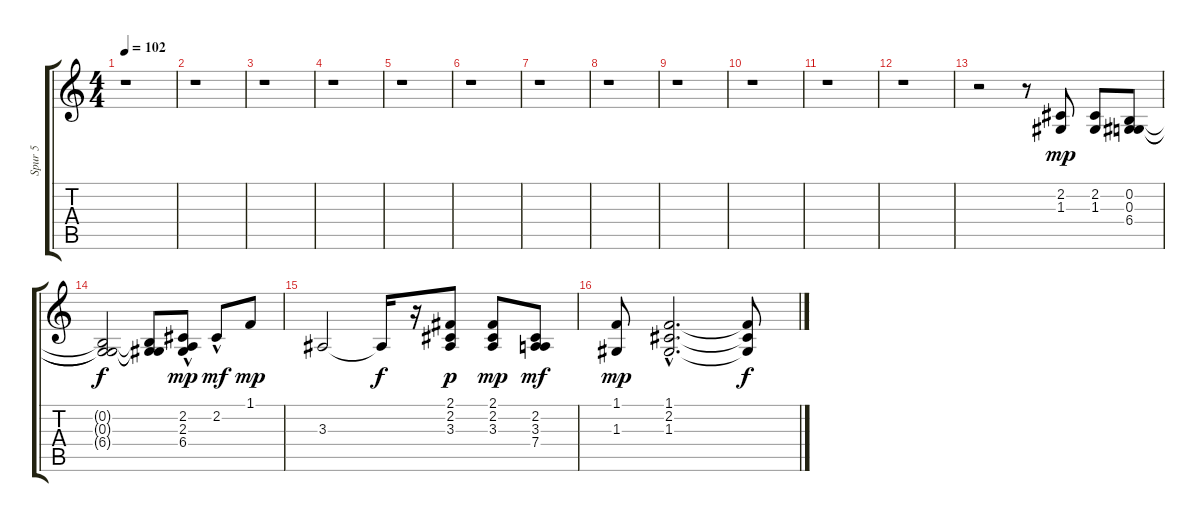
\track ("Spur 5" "Spur 5") {instrument synthstrings1}
\staff {score tabs}
\tuning (E4 B3 G3 D3 A2 E2) {hide}
\ts (4 4)
\tempo 102
\clef g2
\ks c
r.1{dy f} |
r.1 |
r.1 |
r.1 |
r.1 |
r.1 |
r.1 |
r.1 |
r.1 |
r.1 |
r.1 |
r.1 |
r.2 r.8 (2.2 1.3).8{dy mp} (2.2 1.3).8 (0.2 0.3 6.4).8 |
(0.2{t} 0.3{t} 6.4{t}).2{dy f} (0.2{t} 0.3{t} 6.4{t}).8 (2.2 2.3 6.4{hac}).8{dy mp} 2.2{hac}.8{dy mf} 1.1.8{dy mp} |
3.3.2 3.3{t}.16{dy f} r.16 (2.1 2.2 3.3).8{dy p} (2.1 2.2 3.3).8{dy mp} (2.2 3.3 7.4).8{dy mf} |
(1.1 1.3).8{dy mp} (1.1{hac} 2.2{hac} 1.3{hac}).2{d} (1.1{t} 2.2{t} 1.3{t}).8{dy f}
